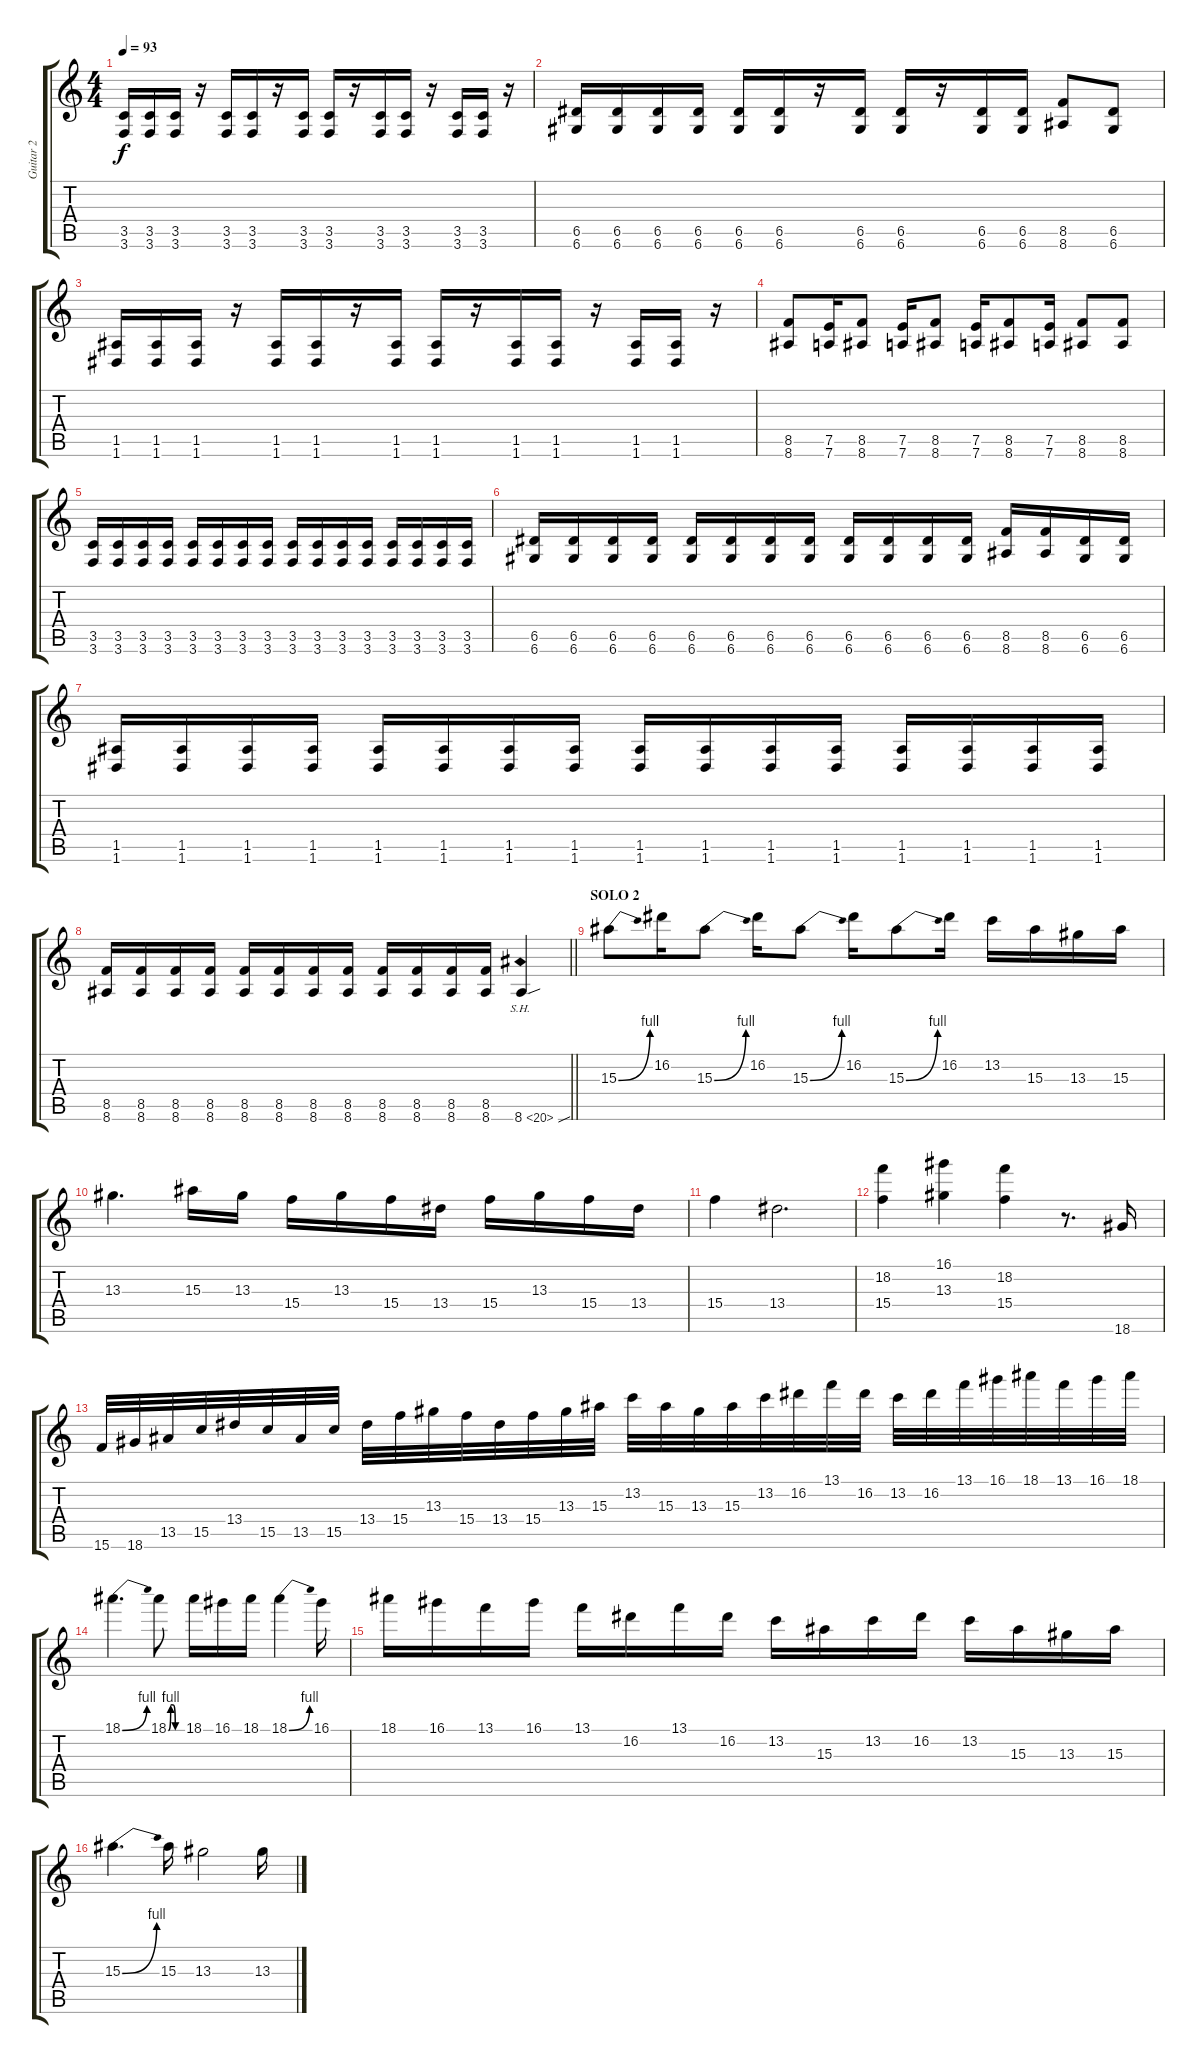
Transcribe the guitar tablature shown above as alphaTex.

\track ("Guitar 2" "Guitar 2") {instrument distortionguitar}
\staff {score tabs}
\tuning (E4 B3 G3 D3 A2 D2) {hide}
\ts (4 4)
\tempo 93
\clef g2
\ks c
(3.5 3.6).16{dy f} (3.5 3.6).16 (3.5 3.6).16 r.16 (3.5 3.6).16 (3.5 3.6).16 r.16 (3.5 3.6).16 (3.5 3.6).16 r.16 (3.5 3.6).16 (3.5 3.6).16 r.16 (3.5 3.6).16 (3.5 3.6).16 r.16 |
(6.5 6.6).16 (6.5 6.6).16 (6.5 6.6).16 (6.5 6.6).16 (6.5 6.6).16 (6.5 6.6).16 r.16 (6.5 6.6).16 (6.5 6.6).16 r.16 (6.5 6.6).16 (6.5 6.6).16 (8.5 8.6).8 (6.5 6.6).8 |
(1.5 1.6).16 (1.5 1.6).16 (1.5 1.6).16 r.16 (1.5 1.6).16 (1.5 1.6).16 r.16 (1.5 1.6).16 (1.5 1.6).16 r.16 (1.5 1.6).16 (1.5 1.6).16 r.16 (1.5 1.6).16 (1.5 1.6).16 r.16 |
(8.5 8.6).8 (7.5 7.6).16 (8.5 8.6).8 (7.5 7.6).16 (8.5 8.6).8 (7.5 7.6).16 (8.5 8.6).8 (7.5 7.6).16 (8.5 8.6).8 (8.5 8.6).8 |
(3.5 3.6).16 (3.5 3.6).16 (3.5 3.6).16 (3.5 3.6).16 (3.5 3.6).16 (3.5 3.6).16 (3.5 3.6).16 (3.5 3.6).16 (3.5 3.6).16 (3.5 3.6).16 (3.5 3.6).16 (3.5 3.6).16 (3.5 3.6).16 (3.5 3.6).16 (3.5 3.6).16 (3.5 3.6).16 |
(6.5 6.6).16 (6.5 6.6).16 (6.5 6.6).16 (6.5 6.6).16 (6.5 6.6).16 (6.5 6.6).16 (6.5 6.6).16 (6.5 6.6).16 (6.5 6.6).16 (6.5 6.6).16 (6.5 6.6).16 (6.5 6.6).16 (8.5 8.6).16 (8.5 8.6).16 (6.5 6.6).16 (6.5 6.6).16 |
(1.5 1.6).16 (1.5 1.6).16 (1.5 1.6).16 (1.5 1.6).16 (1.5 1.6).16 (1.5 1.6).16 (1.5 1.6).16 (1.5 1.6).16 (1.5 1.6).16 (1.5 1.6).16 (1.5 1.6).16 (1.5 1.6).16 (1.5 1.6).16 (1.5 1.6).16 (1.5 1.6).16 (1.5 1.6).16 |
\barLineRight lightlight
(8.5 8.6).16 (8.5 8.6).16 (8.5 8.6).16 (8.5 8.6).16 (8.5 8.6).16 (8.5 8.6).16 (8.5 8.6).16 (8.5 8.6).16 (8.5 8.6).16 (8.5 8.6).16 (8.5 8.6).16 (8.5 8.6).16 8.6{sh 12 sou}.4 |
\section ("" "SOLO 2")
15.3{be (bend 0 0 60 4)}.8{volume 16 balance 8} 16.2.16 15.3{be (bend 0 0 60 4)}.8 16.2.16 15.3{be (bend 0 0 60 4)}.8 16.2.16 15.3{be (bend 0 0 60 4)}.8 16.2.16 13.2.16 15.3.16 13.3.16 15.3.16 |
13.3.4{d} 15.3.16 13.3.16 15.4.16 13.3.16 15.4.16 13.4.16 15.4.16 13.3.16 15.4.16 13.4.16 |
15.4.4 13.4.2{d} |
(18.2 15.4).4 (16.1 13.3).4 (18.2 15.4).4 r.8{d} 18.6.16 |
15.6.32 18.6.32 13.5.32 15.5.32 13.4.32 15.5.32 13.5.32 15.5.32 13.4.32 15.4.32 13.3.32 15.4.32 13.4.32 15.4.32 13.3.32 15.3.32 13.2.32 15.3.32 13.3.32 15.3.32 13.2.32 16.2.32 13.1.32 16.2.32 13.2.32 16.2.32 13.1.32 16.1.32 18.1.32 13.1.32 16.1.32 18.1.32 |
18.1{be (bend 0 0 60 4)}.4{d} 18.1{be (custom 0 0 10 4 20 4 30 0 60 0)}.8 18.1.16 16.1.16 18.1.16 18.1{be (bend 0 0 60 4)}.4 16.1.16 |
18.1.16 16.1.16 13.1.16 16.1.16 13.1.16 16.2.16 13.1.16 16.2.16 13.2.16 15.3.16 13.2.16 16.2.16 13.2.16 15.3.16 13.3.16 15.3.16 |
15.3{be (bend 0 0 60 4)}.4{d} 15.3.16 13.3.2 13.3.16
